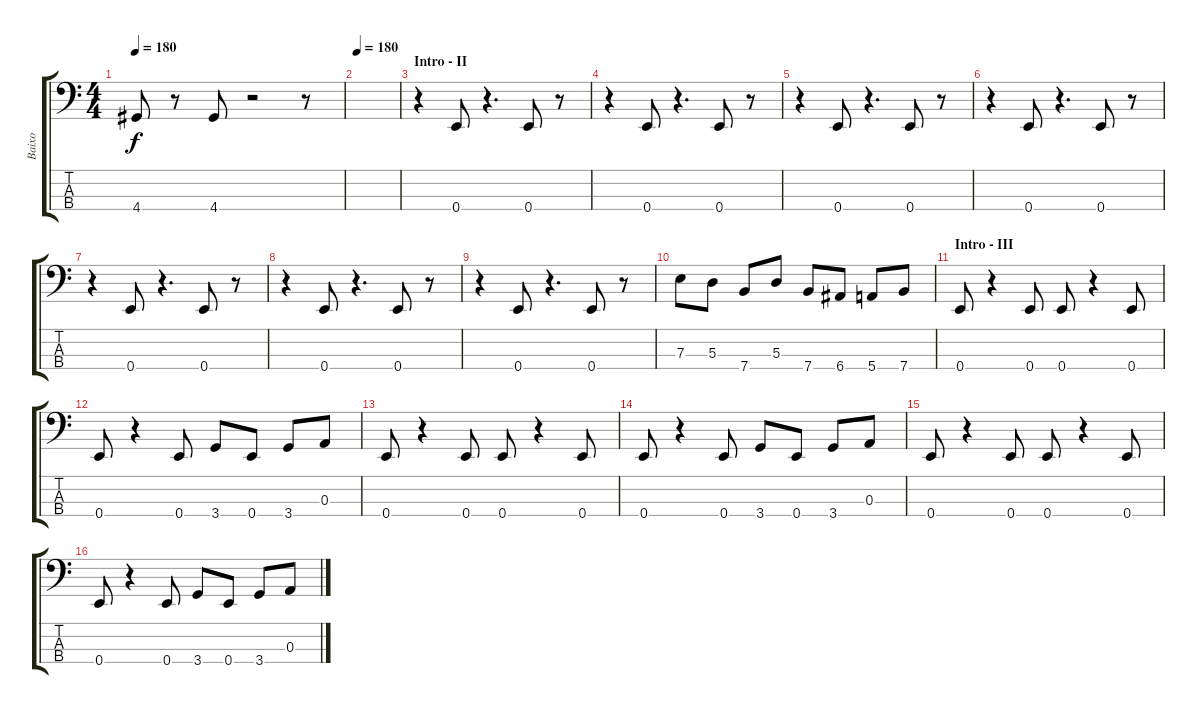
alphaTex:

\track ("Baixo" "Baixo") {instrument electricbasspick}
\staff {score tabs}
\tuning (G2 D2 A1 E1) {hide}
\ts (4 4)
\tempo 180
\clef f4
\ks c
4.4.8{dy f} r.8 4.4.8 r.2 r.8 |
\tempo 180
|
\section ("" "Intro - II")
r.4 0.4.8 r.4{d} 0.4.8 r.8 |
r.4 0.4.8 r.4{d} 0.4.8 r.8 |
r.4 0.4.8 r.4{d} 0.4.8 r.8 |
r.4 0.4.8 r.4{d} 0.4.8 r.8 |
r.4 0.4.8 r.4{d} 0.4.8 r.8 |
r.4 0.4.8 r.4{d} 0.4.8 r.8 |
r.4 0.4.8 r.4{d} 0.4.8 r.8 |
7.3.8 5.3.8 7.4.8 5.3.8 7.4.8 6.4.8 5.4.8 7.4.8 |
\section ("" "Intro - III")
0.4.8 r.4 0.4.8 0.4.8 r.4 0.4.8 |
0.4.8 r.4 0.4.8 3.4.8 0.4.8 3.4.8 0.3.8 |
0.4.8 r.4 0.4.8 0.4.8 r.4 0.4.8 |
0.4.8 r.4 0.4.8 3.4.8 0.4.8 3.4.8 0.3.8 |
0.4.8 r.4 0.4.8 0.4.8 r.4 0.4.8 |
0.4.8 r.4 0.4.8 3.4.8 0.4.8 3.4.8 0.3.8
